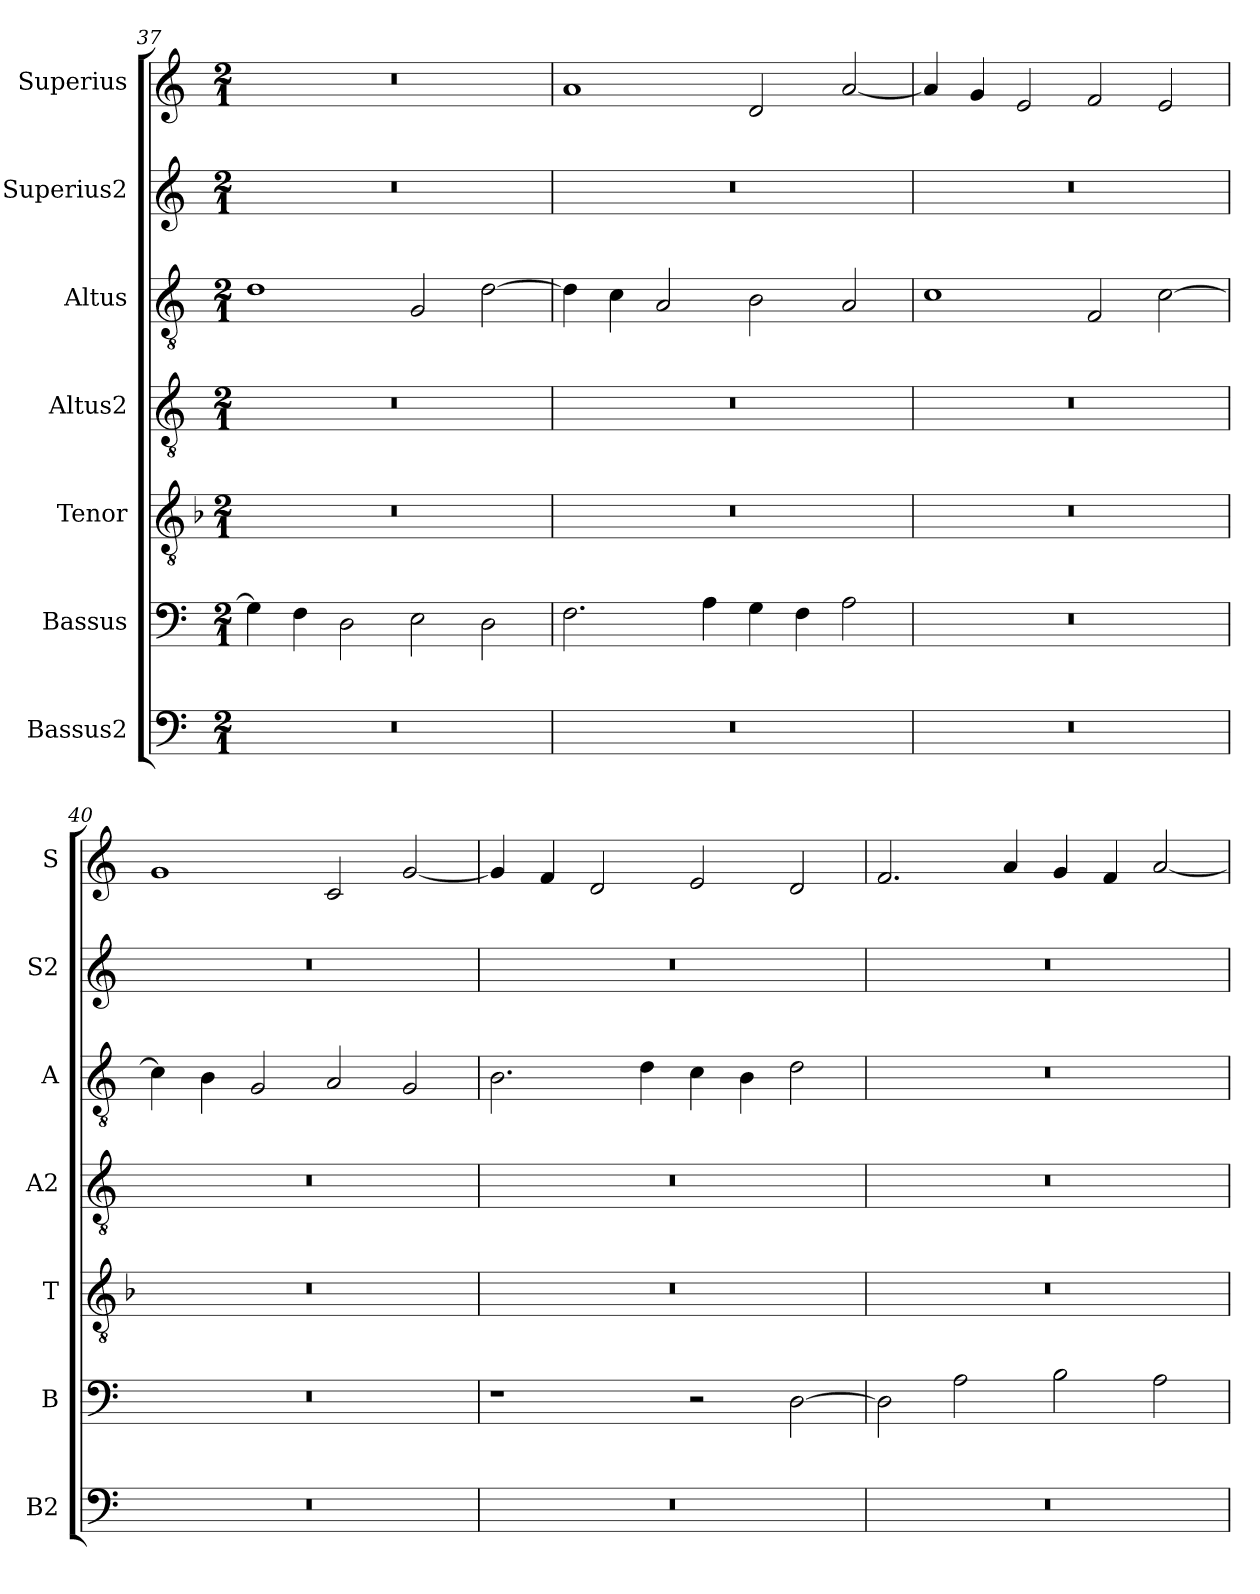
**kern	**kern	**kern	**kern	**kern	**kern	**kern
*part7	*part6	*part5	*part4	*part3	*part2	*part1
*staff7	*staff6	*staff5	*staff4	*staff3	*staff2	*staff1
*I"Bassus2	*I"Bassus	*I"Tenor	*I"Altus2	*I"Altus	*I"Superius2	*I"Superius
*I'B2	*I'B	*I'T	*I'A2	*I'A	*I'S2	*I'S
*clefF4	*clefF4	*clefGv2	*clefGv2	*clefGv2	*clefG2	*clefG2
*k[]	*k[]	*k[b-]	*k[]	*k[]	*k[]	*k[]
*M2/1	*M2/1	*M2/1	*M2/1	*M2/1	*M2/1	*M2/1
=37	=37	=37	=37	=37	=37	=37
0r	4G\]	0r	0r	1d	0r	0r
.	4F\	.	.	.	.	.
.	2D\	.	.	.	.	.
.	2E\	.	.	2G/	.	.
.	2D\	.	.	[2d\	.	.
=38	=38	=38	=38	=38	=38	=38
0r	2.F\	0r	0r	4d\]	0r	1a
.	.	.	.	4c\	.	.
.	.	.	.	2A/	.	.
.	4A\	.	.	.	.	.
.	4G\	.	.	2B\	.	2d/
.	4F\	.	.	.	.	.
.	2A\	.	.	2A/	.	[2a/
=39	=39	=39	=39	=39	=39	=39
0r	0r	0r	0r	1c	0r	4a/]
.	.	.	.	.	.	4g/
.	.	.	.	.	.	2e/
.	.	.	.	2F/	.	2f/
.	.	.	.	[2c\	.	2e/
=40	=40	=40	=40	=40	=40	=40
0r	0r	0r	0r	4c\]	0r	1g
.	.	.	.	4B\	.	.
.	.	.	.	2G/	.	.
.	.	.	.	2A/	.	2c/
.	.	.	.	2G/	.	[2g/
=41	=41	=41	=41	=41	=41	=41
0r	1r	0r	0r	2.B\	0r	4g/]
.	.	.	.	.	.	4f/
.	.	.	.	.	.	2d/
.	.	.	.	4d\	.	.
.	2r	.	.	4c\	.	2e/
.	.	.	.	4B\	.	.
.	[2D\	.	.	2d\	.	2d/
=42	=42	=42	=42	=42	=42	=42
0r	2D\]	0r	0r	0r	0r	2.f/
.	2A\	.	.	.	.	.
.	.	.	.	.	.	4a/
.	2B\	.	.	.	.	4g/
.	.	.	.	.	.	4f/
.	2A\	.	.	.	.	[2a/
=	=	=	=	=	=	=
*-	*-	*-	*-	*-	*-	*-
